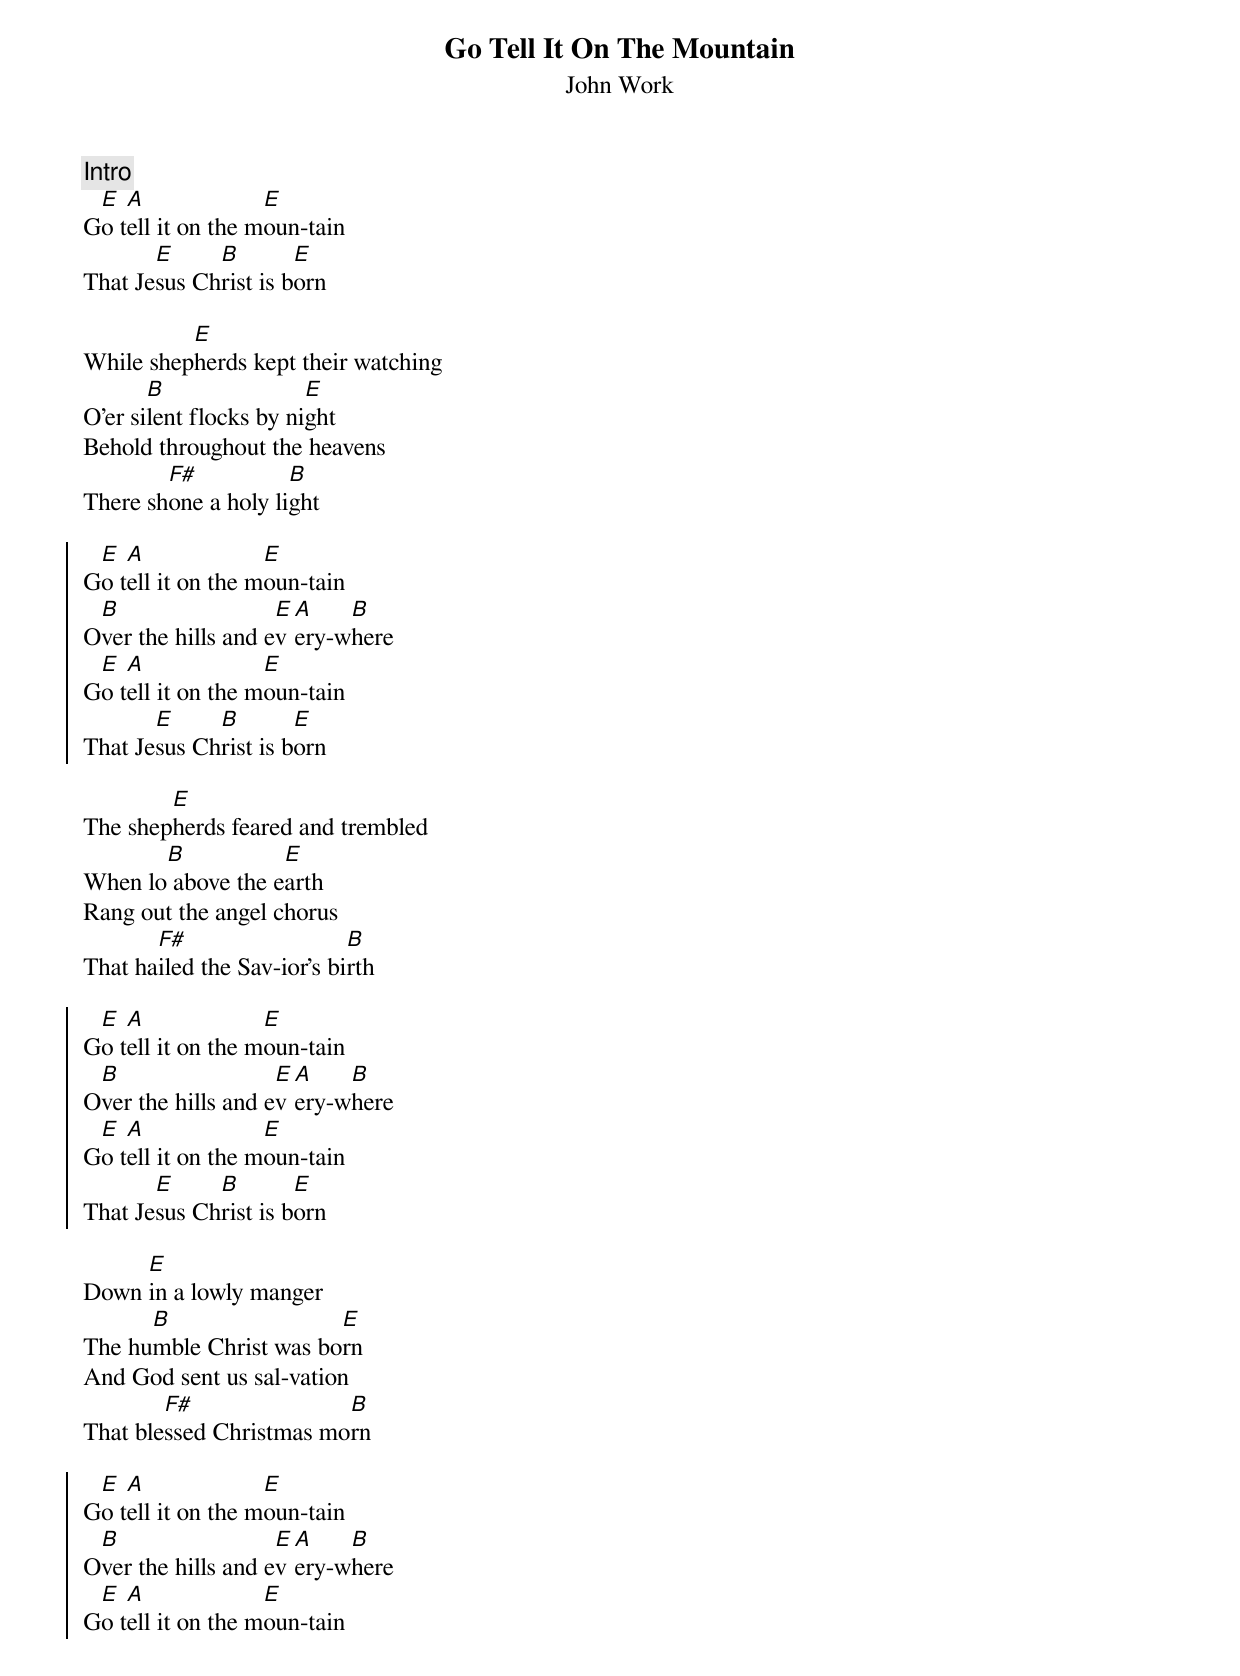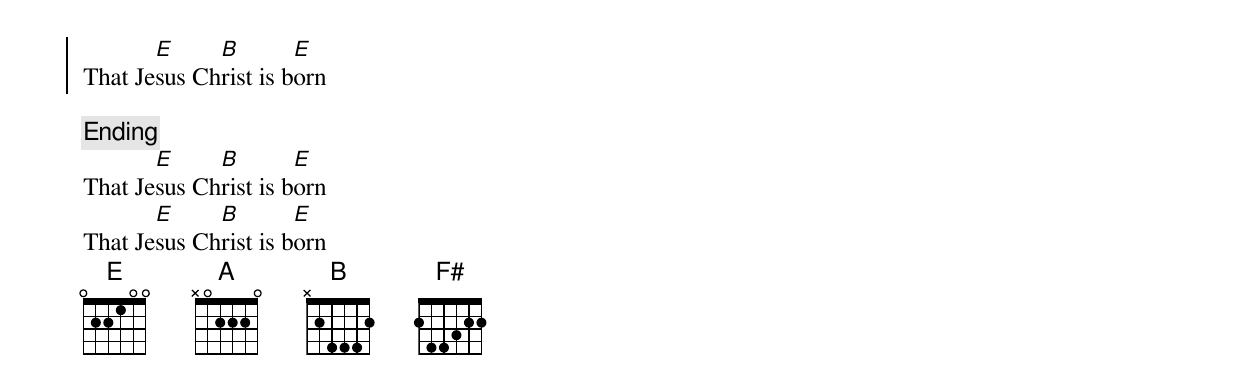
{title:Go Tell It On The Mountain}
{subtitle:John Work}
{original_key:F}
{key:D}
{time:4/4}
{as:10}

{c:Intro}
G[E]o t[A]ell it on the m[E]oun-tain
That Je[E]sus Ch[B]rist is b[E]orn

While shep[E]herds kept their watching
O'er si[B]lent flocks by ni[E]ght
Behold throughout the heavens
There sh[F#]one a holy li[B]ght

{soc}
G[E]o t[A]ell it on the m[E]oun-tain
O[B]ver the hills and e[E]v[A]ery-w[B]here
G[E]o t[A]ell it on the m[E]oun-tain
That Je[E]sus Ch[B]rist is b[E]orn
{eoc}

The shep[E]herds feared and trembled
When lo[B] above the e[E]arth
Rang out the angel chorus
That ha[F#]iled the Sav-ior's bi[B]rth

{soc}
G[E]o t[A]ell it on the m[E]oun-tain
O[B]ver the hills and e[E]v[A]ery-w[B]here
G[E]o t[A]ell it on the m[E]oun-tain
That Je[E]sus Ch[B]rist is b[E]orn
{eoc}

Down [E]in a lowly manger
The hu[B]mble Christ was bo[E]rn
And God sent us sal-vation
That ble[F#]ssed Christmas mo[B]rn

{soc}
G[E]o t[A]ell it on the m[E]oun-tain
O[B]ver the hills and e[E]v[A]ery-w[B]here
G[E]o t[A]ell it on the m[E]oun-tain
That Je[E]sus Ch[B]rist is b[E]orn
{eoc}

{c:Ending}
That Je[E]sus Ch[B]rist is b[E]orn
That Je[E]sus Ch[B]rist is b[E]orn
